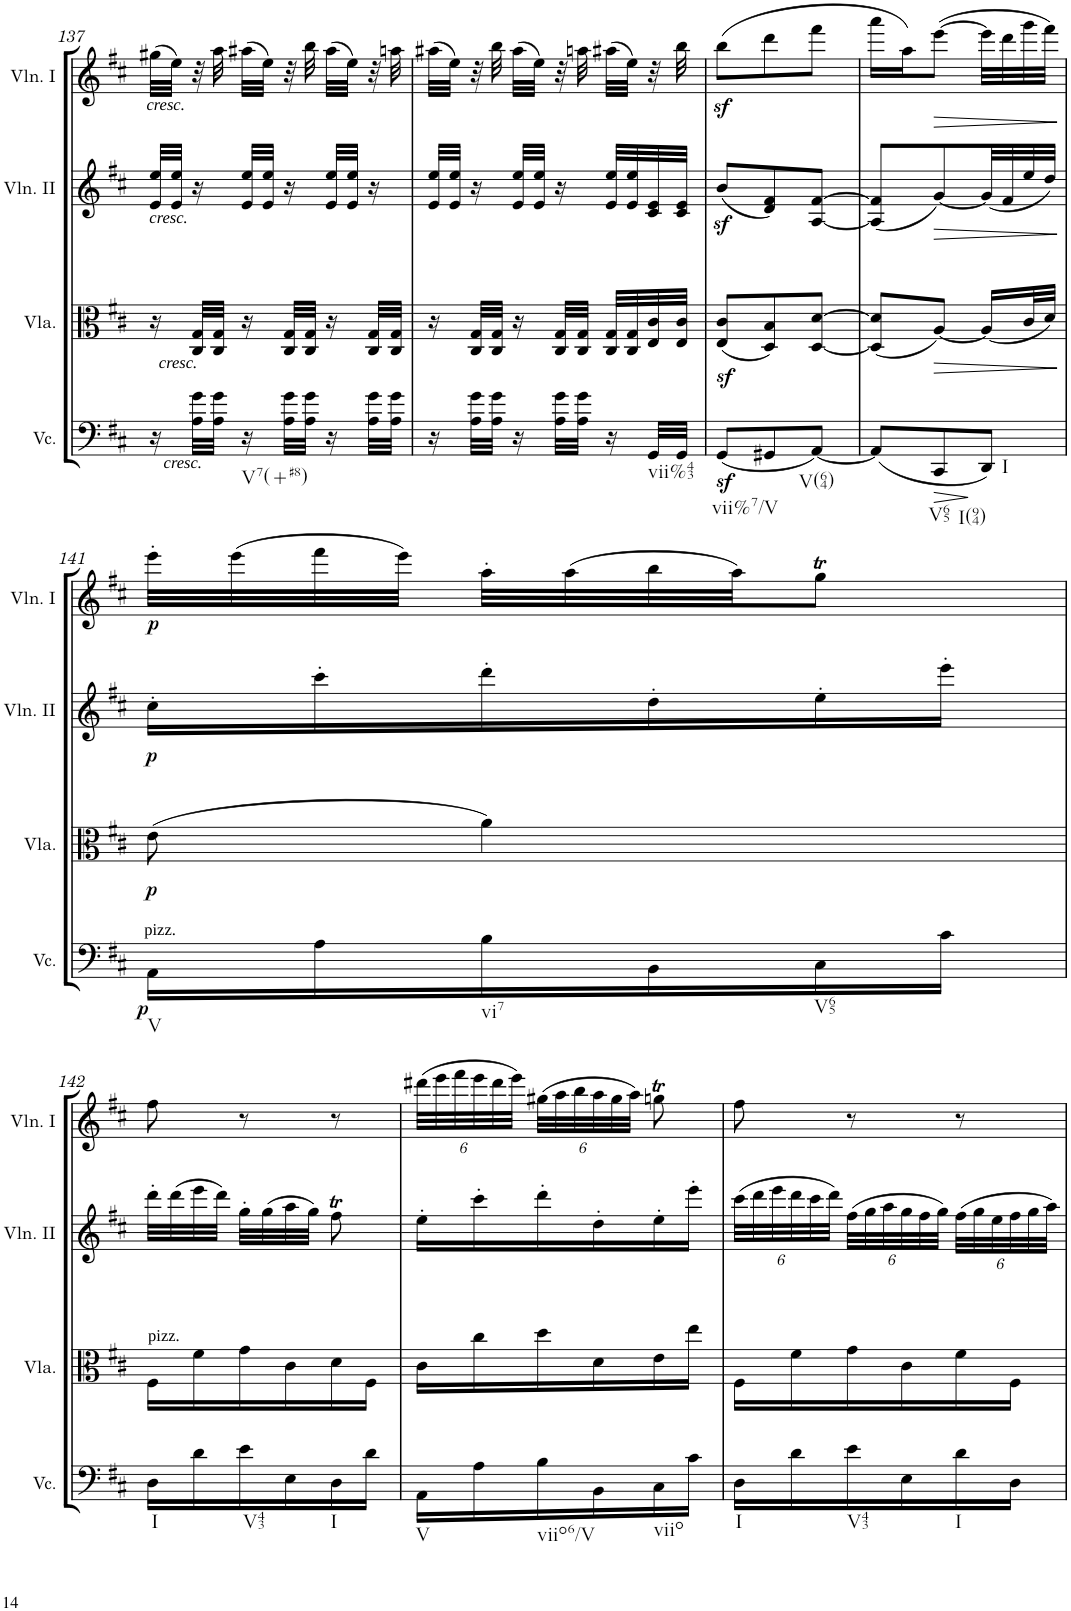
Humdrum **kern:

**kern	**dynam	**kern	**dynam	**kern	**dynam	**kern	**dynam
*part4	*part4	*part3	*part3	*part2	*part2	*part1	*part1
*staff4	*staff4	*staff3	*staff3	*staff2	*staff2	*staff1	*staff1
*I"Violoncello	*	*I"Viola	*	*I"Violin II	*	*I"Violin I	*
*I'Vc.	*	*I'Vla.	*	*I'Vln. II	*	*I'Vln. I	*
!!LO:PB:g=z
*clefC4	*	*clefC3	*	*clefG2	*	*clefG2	*
*k[f#c#]	*	*k[f#c#]	*	*k[f#c#]	*	*k[f#c#]	*
*M3/8	*	*M3/8	*	*M3/8	*	*M3/8	*
=137	=137	=137	=137	=137	=137	=137	=137
!	!	!	!	!	!	!LO:TX:b:i:t=cresc.	!
!	!	!	!	!LO:TX:b:i:t=cresc.	!	!	!
!	!	!LO:TX:b:i:t=cresc.	!	!	!	!	!
!LO:TX:b:i:t=cresc.	!	!	!	!	!	!	!
16r	.	16r	.	32e/ 32ee/LLL	.	(32gg#X\LLL	.
.	.	.	.	32e/ 32ee/JJJ	.	32ee\JJJ)	.
32A\ 32g\LLL	.	32C#/ 32G/LLL	.	16r	.	32r	.
32A\ 32g\JJJ	.	32C#/ 32G/JJJ	.	.	.	32aa\	.
!LO:TX:b:t=V7(+#8)	!	!	!	!	!	!	!
16r	.	16r	.	32e/ 32ee/LLL	.	(32aa#X\LLL	.
.	.	.	.	32e/ 32ee/JJJ	.	32ee\JJJ)	.
32A\ 32g\LLL	.	32C#/ 32G/LLL	.	16r	.	32r	.
32A\ 32g\JJJ	.	32C#/ 32G/JJJ	.	.	.	32bb\	.
16r	.	16r	.	32e/ 32ee/LLL	.	(32aa#\LLL	.
.	.	.	.	32e/ 32ee/JJJ	.	32ee\JJJ)	.
32A\ 32g\LLL	.	32C#/ 32G/LLL	.	16r	.	32r	.
32A\ 32g\JJJ	.	32C#/ 32G/JJJ	.	.	.	32aan\	.
=138	=138	=138	=138	=138	=138	=138	=138
16r	.	16r	.	32e/ 32ee/LLL	.	(32aa#X\LLL	.
.	.	.	.	32e/ 32ee/JJJ	.	32ee\JJJ)	.
32A\ 32g\LLL	.	32C#/ 32G/LLL	.	16r	.	32r	.
32A\ 32g\JJJ	.	32C#/ 32G/JJJ	.	.	.	32bb\	.
16r	.	16r	.	32e/ 32ee/LLL	.	(32aa#\LLL	.
.	.	.	.	32e/ 32ee/JJJ	.	32ee\JJJ)	.
32A\ 32g\LLL	.	32C#/ 32G/LLL	.	16r	.	32r	.
32A\ 32g\JJJ	.	32C#/ 32G/JJJ	.	.	.	32aan\	.
16r	.	32C#/ 32G/LLL	.	32e/ 32ee/LLL	.	(32aa#X\LLL	.
.	.	32C#/ 32G/	.	32e/ 32ee/	.	32ee\JJJ)	.
!LO:TX:b:t=vii%43	!	!	!	!	!	!	!
32GG/LLL	.	32E/ 32c#/	.	32c#/ 32e/	.	32r	.
32GG/JJJ	.	32E/ 32c#/JJJ	.	32c#/ 32e/JJJ	.	32bb\	.
=139	=139	=139	=139	=139	=139	=139	=139
(8GGz</L	.	(8E/z< 8c#/z<L	.	(8bz</L	.	(8bbz<\L	.
!LO:TX:b:t=vii%7/V	!	!	!	!	!	!	!
8GG#X/	.	8D/ 8B/)	.	8d/ 8f#/)	.	8ddd\	.
!LO:TX:b:t=V(64)	!	!	!	!	!	!	!
[8AA/J)	.	[8D/ [8d/J	.	[8A/ [8f#/J	.	8fff#\J	.
=140	=140	=140	=140	=140	=140	=140	=140
(8AA/L]	.	(8D/] 8d/]L	.	(8A/] 8f#/]L	.	16aaa\LL	.
.	.	.	.	.	.	16aa\J)	.
!LO:TX:b:t=V65	!	!	!	!	!	!	!
!	!LO:HP:b	!	!LO:HP:b	!	!LO:HP:b	!	!LO:HP:b
8CC#/	>	[8A/J)	>	[8g/)	>	([8eee\J	>
!LO:TX:b:t=I(94)	!	!	!	!	!	!	!
!LO:TX:b:t=I	!	!	!	!	!	!	!
8DD/J)	.	(16A/LL]	.	(32g/LL]	.	32eee\LLL]	.
.	.	.	.	32f#/	.	32ddd\	.
.	.	32c#/L	.	32ee/	.	32ggg\	.
.	.	32d/JJJ)	.	32dd/JJJ)	.	32fff#\JJJ)	.
.	]	.	]	.	]	.	]
!!LO:LB:g=z
=141	=141	=141	=141	=141	=141	=141	=141
!LO:TX:a:t=pizz.	!	!	!	!	!	!	!
!LO:TX:b:t=V	!	!	!	!	!	!	!
!	!LO:DY:b	!	!LO:DY:b	!	!LO:DY:b	!	!LO:DY:b
16AA\LL	p	(8e\	p	16cc#'\LL	p	32eee'\LLL	p
.	.	.	.	.	.	(32eee\	.
16A\	.	.	.	16ccc#'\	.	32fff#\	.
.	.	.	.	.	.	32eee\JJJ)	.
!LO:TX:b:t=vi7	!	!	!	!	!	!	!
16B\	.	4a\)	.	16ddd'\	.	32aa'\LLL	.
.	.	.	.	.	.	(32aa\	.
16BB\	.	.	.	16dd'\	.	32bb\	.
.	.	.	.	.	.	32aa\JJ)	.
!LO:TX:b:t=V65	!	!	!	!	!	!	!
16C#\	.	.	.	16ee'\	.	8ggT\J	.
16c#\JJ	.	.	.	16eee'\JJ	.	.	.
!!LO:LB:g=z
=142	=142	=142	=142	=142	=142	=142	=142
!	!	!LO:TX:a:t=pizz.	!	!	!	!	!
!LO:TX:b:t=I	!	!	!	!	!	!	!
16D\LL	.	16F#\LL	.	32ddd'\LLL	.	8ff#\	.
.	.	.	.	(32ddd\	.	.	.
16d\	.	16f#\	.	32eee\	.	.	.
.	.	.	.	32ddd\JJJ)	.	.	.
!LO:TX:b:t=V43	!	!	!	!	!	!	!
16e\	.	16g\	.	32gg'\LLL	.	8r	.
.	.	.	.	(32gg\	.	.	.
16E\	.	16c#\	.	32aa\	.	.	.
.	.	.	.	32gg\JJJ)	.	.	.
!LO:TX:b:t=I	!	!	!	!	!	!	!
16D\	.	16d\	.	8ff#t\	.	8r	.
16d\JJ	.	16F#\JJ	.	.	.	.	.
=143	=143	=143	=143	=143	=143	=143	=143
*	*	*	*	*	*	*Xbrackettup	*
!LO:TX:b:t=V	!	!	!	!	!	!	!
16AA\LL	.	16c#\LL	.	16ee'\LL	.	(48ddd#X\LLL	.
.	.	.	.	.	.	48eee\	.
.	.	.	.	.	.	48fff#\	.
16A\	.	16cc#\	.	16ccc#'\	.	48eee\	.
.	.	.	.	.	.	48ddd#\	.
.	.	.	.	.	.	48eee\JJJ)	.
!LO:TX:b:t=viio6/V	!	!	!	!	!	!	!
16B\	.	16dd\	.	16ddd'\	.	(48gg#X\LLL	.
.	.	.	.	.	.	48aa\	.
.	.	.	.	.	.	48bb\	.
16BB\	.	16d\	.	16dd'\	.	48aa\	.
.	.	.	.	.	.	48gg#\	.
.	.	.	.	.	.	48aa\JJJ)	.
!LO:TX:b:t=viio	!	!	!	!	!	!	!
16C#\	.	16e\	.	16ee'\	.	8ggnT\	.
16c#\JJ	.	16ee\JJ	.	16eee'\JJ	.	.	.
=144	=144	=144	=144	=144	=144	=144	=144
*	*	*	*	*Xbrackettup	*	*	*
!LO:TX:b:t=I	!	!	!	!	!	!	!
16D\LL	.	16F#\LL	.	(48ccc#\LLL	.	8ff#\	.
.	.	.	.	48ddd\	.	.	.
.	.	.	.	48eee\	.	.	.
16d\	.	16f#\	.	48ddd\	.	.	.
.	.	.	.	48ccc#\	.	.	.
.	.	.	.	48ddd\JJJ)	.	.	.
!LO:TX:b:t=V43	!	!	!	!	!	!	!
16e\	.	16g\	.	(48ff#\LLL	.	8r	.
.	.	.	.	48gg\	.	.	.
.	.	.	.	48aa\	.	.	.
16E\	.	16c#\	.	48gg\	.	.	.
.	.	.	.	48ff#\	.	.	.
.	.	.	.	48gg\JJJ)	.	.	.
!LO:TX:b:t=I	!	!	!	!	!	!	!
16d\	.	16f#\	.	(48ff#\LLL	.	8r	.
.	.	.	.	48gg\	.	.	.
.	.	.	.	48ee\	.	.	.
16D\JJ	.	16F#\JJ	.	48ff#\	.	.	.
.	.	.	.	48gg\	.	.	.
.	.	.	.	48aa\JJJ)	.	.	.
=	=	=	=	=	=	=	=
*-	*-	*-	*-	*-	*-	*-	*-
